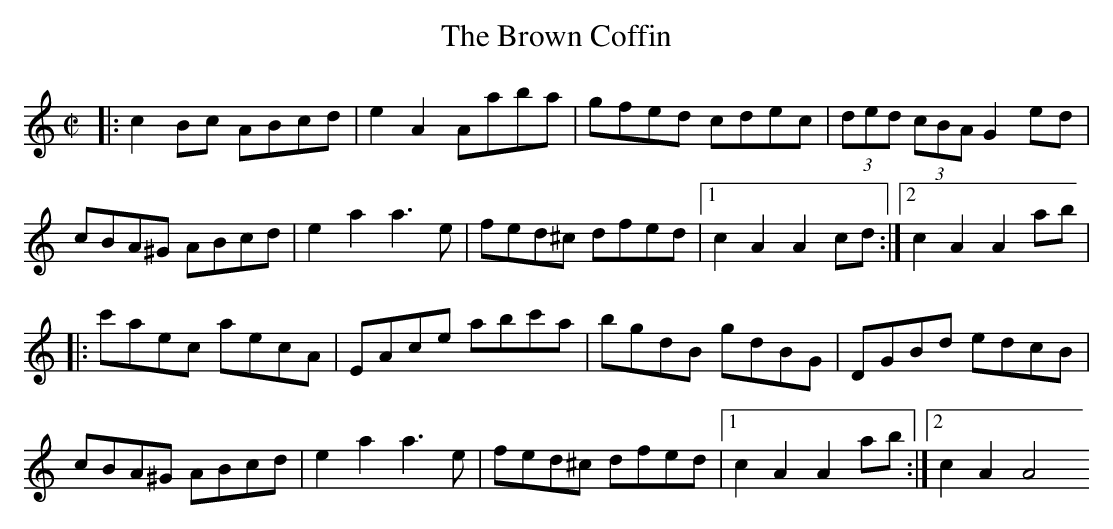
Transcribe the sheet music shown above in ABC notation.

X:1
T:Brown Coffin, The
M:C|
K:Am
|: c2Bc ABcd | e2 A2 Aaba | gfed cdec | (3ded (3cBA G2ed |
cBA^G ABcd | e2a2 a3e | fed^c dfed |1 c2A2 A2cd :|2 c2A2 A2ab |
|: c'aec aecA | EAce abc'a | bgdB gdBG | DGBd edcB |
cBA^G ABcd | e2a2 a3e | fed^c dfed |1 c2A2 A2ab :|2 c2A2 A4
